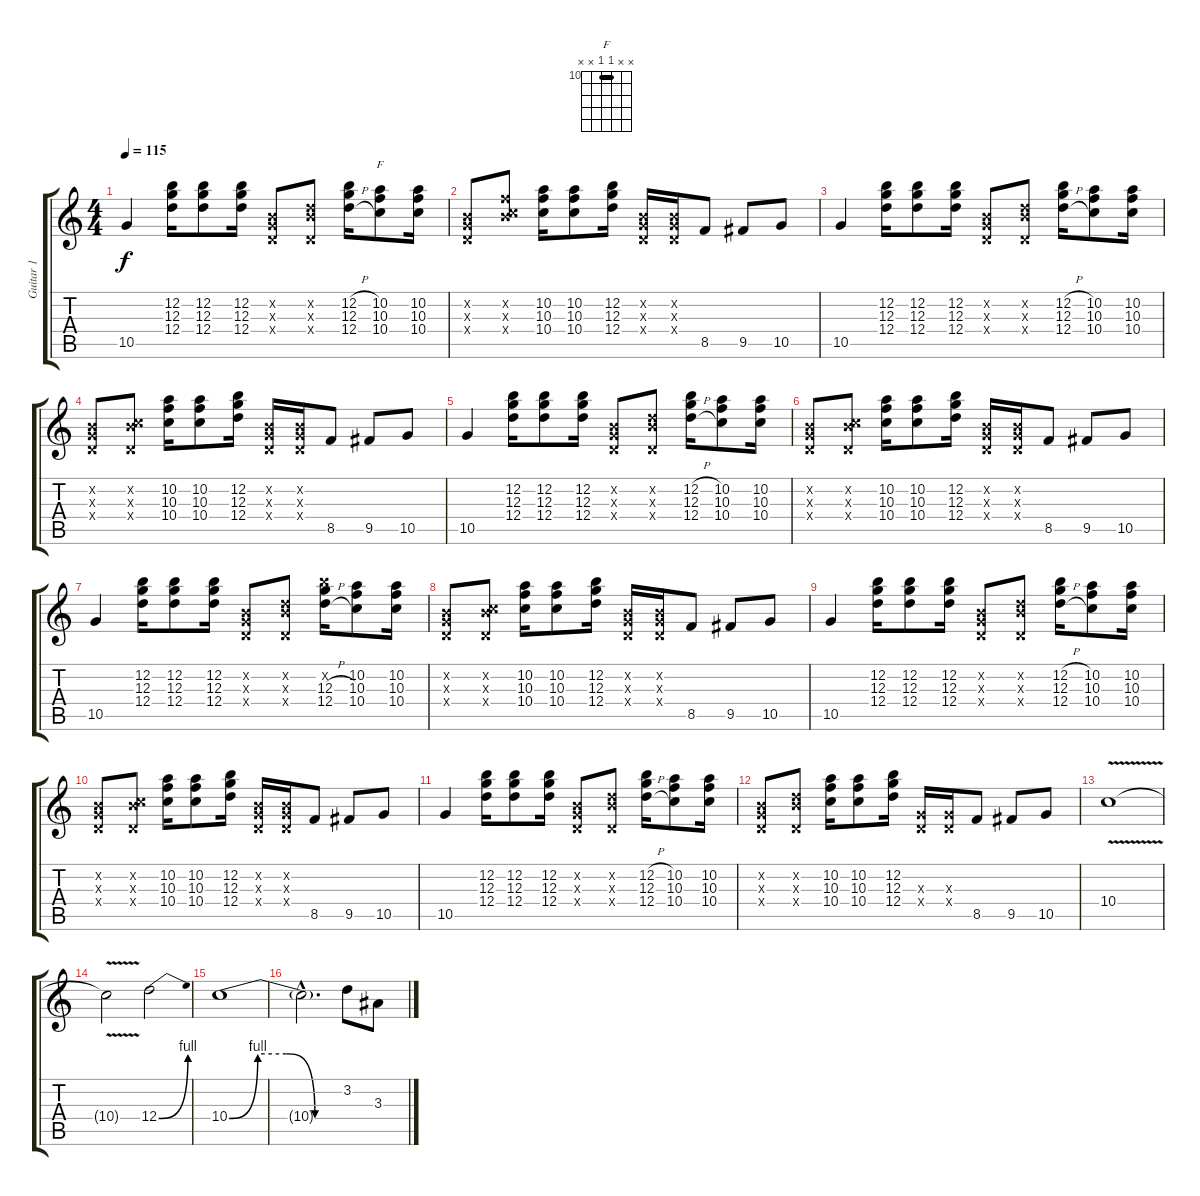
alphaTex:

\track ("Guitar 1" "Guitar 1") {instrument overdrivenguitar}
\staff {score tabs}
\tuning (E4 B3 G3 D3 A2 E2) {hide}
\chord ("F" x x 10 10 x x) {firstfret 10 barre 10}
\ts (4 4)
\tempo 115
\clef g2
\ks c
10.5.4{dy f instrument overdrivenguitar} (12.2 12.3 12.4).16 (12.2 12.3 12.4).8 (12.2 12.3 12.4).16 (0.2{x} 0.3{x} 0.4{x}).8 (0.2{x} 7.3{x} 0.4{x}).8 (12.2{h} 12.3{h} 12.4{h}).16 (10.2 10.3 10.4).8{ch "F"} (10.2 10.3 10.4).16 |
(0.2{x} 0.3{x} 0.4{x}).8 (0.2{x} 10.3{x} 10.4{x}).8 (10.2 10.3 10.4).16 (10.2 10.3 10.4).8 (12.2 12.3 12.4).16 (0.2{x} 0.3{x} 0.4{x}).16 (0.2{x} 0.3{x} 0.4{x}).16 8.5.8 9.5.8 10.5.8 |
10.5.4 (12.2 12.3 12.4).16 (12.2 12.3 12.4).8 (12.2 12.3 12.4).16 (0.2{x} 0.3{x} 0.4{x}).8 (0.2{x} 7.3{x} 0.4{x}).8 (12.2{h} 12.3{h} 12.4{h}).16 (10.2 10.3 10.4).8 (10.2 10.3 10.4).16 |
(0.2{x} 0.3{x} 0.4{x}).8 (0.2{x} 5.3{x} 0.4{x}).8 (10.2 10.3 10.4).16 (10.2 10.3 10.4).8 (12.2 12.3 12.4).16 (0.2{x} 0.3{x} 0.4{x}).16 (0.2{x} 0.3{x} 0.4{x}).16 8.5.8 9.5.8 10.5.8 |
10.5.4 (12.2 12.3 12.4).16 (12.2 12.3 12.4).8 (12.2 12.3 12.4).16 (0.2{x} 0.3{x} 0.4{x}).8 (0.2{x} 7.3{x} 0.4{x}).8 (12.2{h} 12.3{h} 12.4{h}).16 (10.2 10.3 10.4).8 (10.2 10.3 10.4).16 |
(0.2{x} 0.3{x} 0.4{x}).8 (0.2{x} 5.3{x} 0.4{x}).8 (10.2 10.3 10.4).16 (10.2 10.3 10.4).8 (12.2 12.3 12.4).16 (0.2{x} 0.3{x} 0.4{x}).16 (0.2{x} 0.3{x} 0.4{x}).16 8.5.8 9.5.8 10.5.8 |
10.5.4 (12.2 12.3 12.4).16 (12.2 12.3 12.4).8 (12.2 12.3 12.4).16 (0.2{x} 0.3{x} 0.4{x}).8 (0.2{x} 7.3{x} 0.4{x}).8 (12.2{x} 12.3{h} 12.4{h}).16 (10.2 10.3 10.4).8 (10.2 10.3 10.4).16 |
(0.2{x} 0.3{x} 0.4{x}).8 (0.2{x} 5.3{x} 0.4{x}).8 (10.2 10.3 10.4).16 (10.2 10.3 10.4).8 (12.2 12.3 12.4).16 (0.2{x} 0.3{x} 0.4{x}).16 (0.2{x} 0.3{x} 0.4{x}).16 8.5.8 9.5.8 10.5.8 |
10.5.4 (12.2 12.3 12.4).16 (12.2 12.3 12.4).8 (12.2 12.3 12.4).16 (0.2{x} 0.3{x} 0.4{x}).8 (0.2{x} 7.3{x} 0.4{x}).8 (12.2{h} 12.3{h} 12.4{h}).16 (10.2 10.3 10.4).8 (10.2 10.3 10.4).16 |
(0.2{x} 0.3{x} 0.4{x}).8 (0.2{x} 5.3{x} 0.4{x}).8 (10.2 10.3 10.4).16 (10.2 10.3 10.4).8 (12.2 12.3 12.4).16 (0.2{x} 0.3{x} 0.4{x}).16 (0.2{x} 0.3{x} 0.4{x}).16 8.5.8 9.5.8 10.5.8 |
10.5.4 (12.2 12.3 12.4).16 (12.2 12.3 12.4).8 (12.2 12.3 12.4).16 (0.2{x} 0.3{x} 0.4{x}).8 (0.2{x} 7.3{x} 0.4{x}).8 (12.2{h} 12.3{h} 12.4{h}).16 (10.2 10.3 10.4).8 (10.2 10.3 10.4).16 |
(0.2{x} 0.3{x} 0.4{x}).8 (0.2{x} 7.3{x} 0.4{x}).8 (10.2 10.3 10.4).16 (10.2 10.3 10.4).8 (12.2 12.3 12.4).16 (0.3{x} 0.4{x}).16 (0.3{x} 0.4{x}).16 8.5.8 9.5.8 10.5.8 |
10.4{v}.1 |
10.4{t}.2 12.4{be (bend 0 0 60 4)}.2 |
10.4{be (custom 0 0 15 4 30 4 45 0 60 0)}.1 |
10.4{hac t}.2{d} 3.2.8 3.3.8
